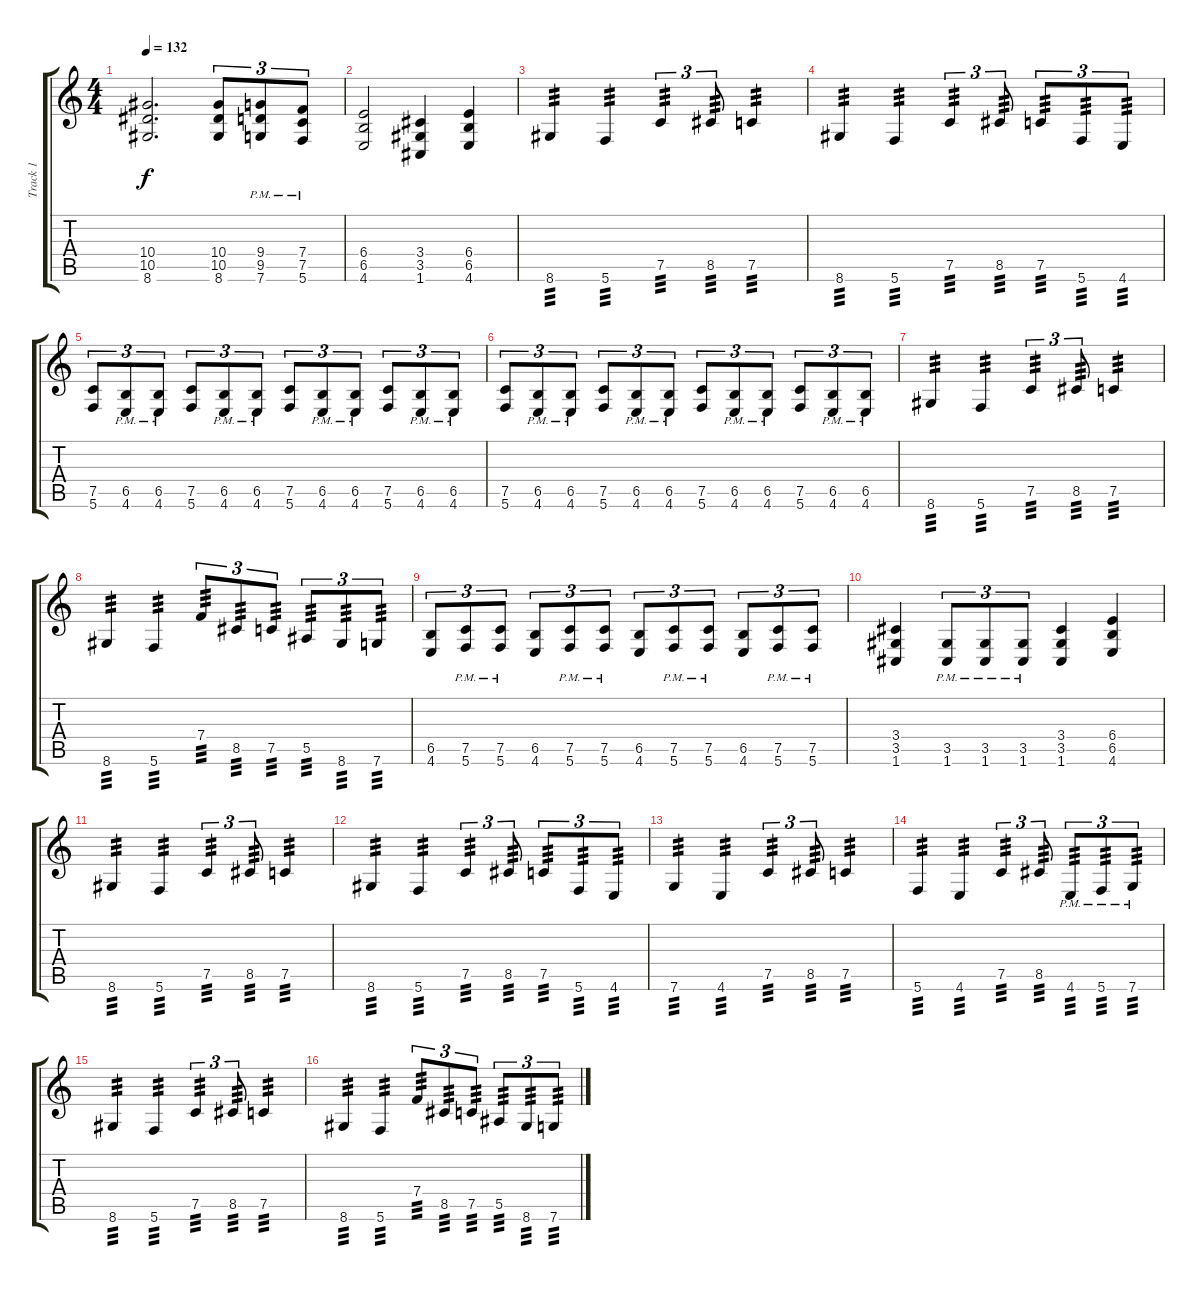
\track ("Track 1" "Track 1") {instrument distortionguitar}
\staff {score tabs}
\tuning (C4 G3 Eb3 Bb2 F2 C2) {hide}
\ts (4 4)
\tempo 132
\clef g2
\ks c
(10.4 10.5 8.6).2{d dy f} (10.4 10.5 8.6).8{tu (3 2)} (9.4{pm} 9.5{pm} 7.6{pm}).8{tu (3 2)} (7.4{pm} 7.5{pm} 5.6{pm}).8{tu (3 2)} |
(6.4 6.5 4.6).2 (3.4 3.5 1.6).4 (6.4 6.5 4.6).4 |
8.6.4{tp 3} 5.6.4{tp 3} 7.5.4{tu (3 2) tp 3} 8.5.8{tu (3 2) tp 3} 7.5.4{tp 3} |
8.6.4{tp 3} 5.6.4{tp 3} 7.5.4{tu (3 2) tp 3} 8.5.8{tu (3 2) tp 3} 7.5.8{tu (3 2) tp 3} 5.6.8{tu (3 2) tp 3} 4.6.8{tu (3 2) tp 3} |
(7.5 5.6).8{tu (3 2)} (6.5{pm} 4.6{pm}).8{tu (3 2)} (6.5{pm} 4.6{pm}).8{tu (3 2)} (7.5 5.6).8{tu (3 2)} (6.5{pm} 4.6{pm}).8{tu (3 2)} (6.5{pm} 4.6{pm}).8{tu (3 2)} (7.5 5.6).8{tu (3 2)} (6.5{pm} 4.6{pm}).8{tu (3 2)} (6.5{pm} 4.6{pm}).8{tu (3 2)} (7.5 5.6).8{tu (3 2)} (6.5{pm} 4.6{pm}).8{tu (3 2)} (6.5{pm} 4.6{pm}).8{tu (3 2)} |
(7.5 5.6).8{tu (3 2)} (6.5{pm} 4.6{pm}).8{tu (3 2)} (6.5{pm} 4.6{pm}).8{tu (3 2)} (7.5 5.6).8{tu (3 2)} (6.5{pm} 4.6{pm}).8{tu (3 2)} (6.5{pm} 4.6{pm}).8{tu (3 2)} (7.5 5.6).8{tu (3 2)} (6.5{pm} 4.6{pm}).8{tu (3 2)} (6.5{pm} 4.6{pm}).8{tu (3 2)} (7.5 5.6).8{tu (3 2)} (6.5{pm} 4.6{pm}).8{tu (3 2)} (6.5{pm} 4.6{pm}).8{tu (3 2)} |
8.6.4{tp 3} 5.6.4{tp 3} 7.5.4{tu (3 2) tp 3} 8.5.8{tu (3 2) tp 3} 7.5.4{tp 3} |
8.6.4{tp 3} 5.6.4{tp 3} 7.4.8{tu (3 2) tp 3} 8.5.8{tu (3 2) tp 3} 7.5.8{tu (3 2) tp 3} 5.5.8{tu (3 2) tp 3} 8.6.8{tu (3 2) tp 3} 7.6.8{tu (3 2) tp 3} |
(6.5 4.6).8{tu (3 2)} (7.5{pm} 5.6{pm}).8{tu (3 2)} (7.5{pm} 5.6{pm}).8{tu (3 2)} (6.5 4.6).8{tu (3 2)} (7.5{pm} 5.6{pm}).8{tu (3 2)} (7.5{pm} 5.6{pm}).8{tu (3 2)} (6.5 4.6).8{tu (3 2)} (7.5{pm} 5.6{pm}).8{tu (3 2)} (7.5{pm} 5.6{pm}).8{tu (3 2)} (6.5 4.6).8{tu (3 2)} (7.5{pm} 5.6{pm}).8{tu (3 2)} (7.5{pm} 5.6{pm}).8{tu (3 2)} |
(3.4 3.5 1.6).4 (3.5{pm} 1.6).8{tu (3 2)} (3.5{pm} 1.6{pm}).8{tu (3 2)} (3.5{pm} 1.6{pm}).8{tu (3 2)} (3.4 3.5 1.6).4 (6.4 6.5 4.6).4 |
8.6.4{tp 3} 5.6.4{tp 3} 7.5.4{tu (3 2) tp 3} 8.5.8{tu (3 2) tp 3} 7.5.4{tp 3} |
8.6.4{tp 3} 5.6.4{tp 3} 7.5.4{tu (3 2) tp 3} 8.5.8{tu (3 2) tp 3} 7.5.8{tu (3 2) tp 3} 5.6.8{tu (3 2) tp 3} 4.6.8{tu (3 2) tp 3} |
7.6.4{tp 3} 4.6.4{tp 3} 7.5.4{tu (3 2) tp 3} 8.5.8{tu (3 2) tp 3} 7.5.4{tp 3} |
5.6.4{tp 3} 4.6.4{tp 3} 7.5.4{tu (3 2) tp 3} 8.5.8{tu (3 2) tp 3} 4.6{pm}.8{tu (3 2) tp 3} 5.6{pm}.8{tu (3 2) tp 3} 7.6{pm}.8{tu (3 2) tp 3} |
8.6.4{tp 3} 5.6.4{tp 3} 7.5.4{tu (3 2) tp 3} 8.5.8{tu (3 2) tp 3} 7.5.4{tp 3} |
8.6.4{tp 3} 5.6.4{tp 3} 7.4.8{tu (3 2) tp 3} 8.5.8{tu (3 2) tp 3} 7.5.8{tu (3 2) tp 3} 5.5.8{tu (3 2) tp 3} 8.6.8{tu (3 2) tp 3} 7.6.8{tu (3 2) tp 3}
